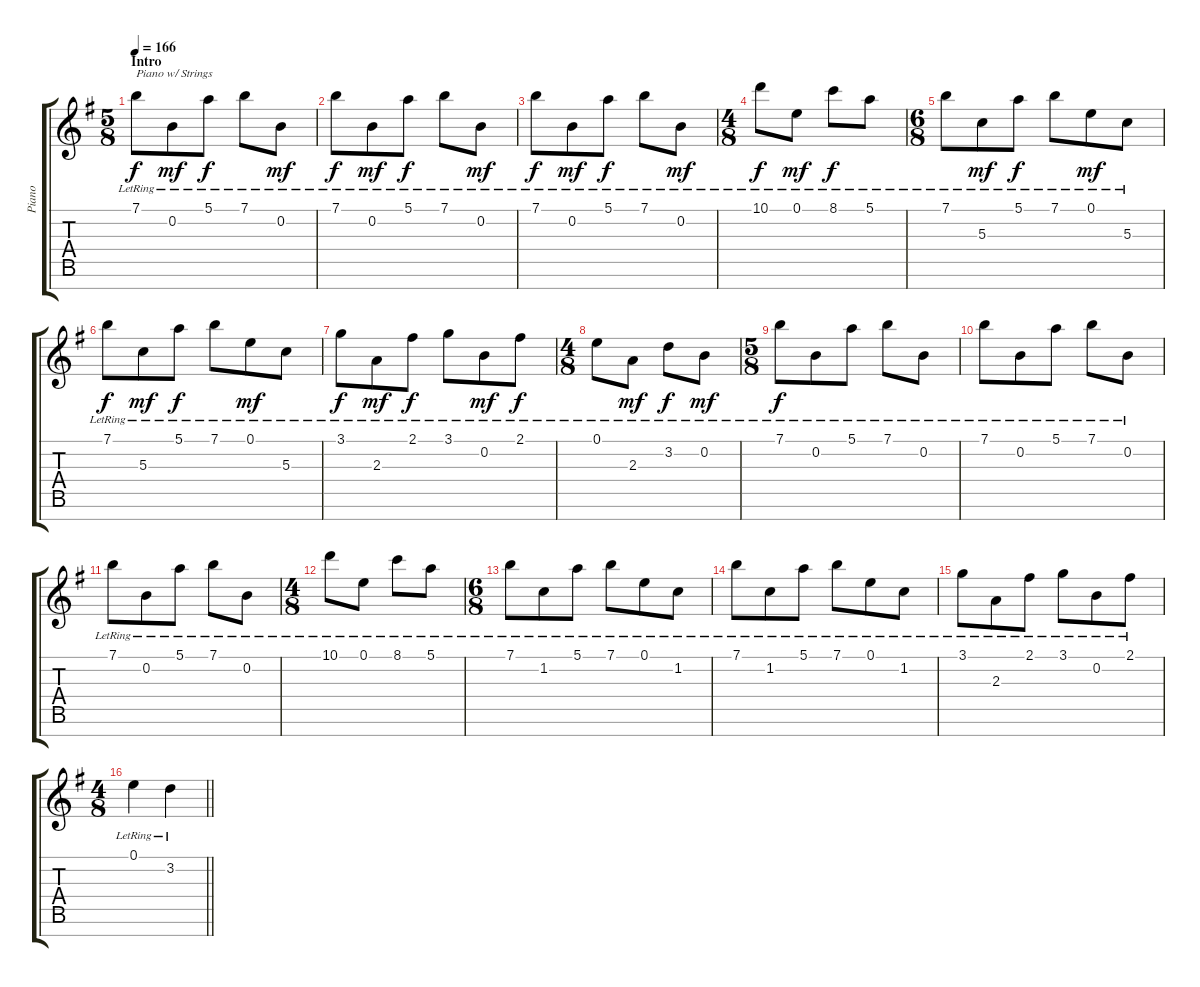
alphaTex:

\track ("Piano" "Piano") {instrument acousticgrandpiano}
\staff {score tabs}
\tuning (E5 B4 G4 D4 A3 E3 B2) {hide}
\ts (5 8)
\section ("" "Intro")
\tempo 166
\clef g2
\ks g
7.1{lr}.8{txt "Piano w/ Strings" dy f instrument acousticgrandpiano} 0.2{lr}.8{dy mf} 5.1{lr}.8{dy f} 7.1{lr}.8 0.2{lr}.8{dy mf} |
7.1{lr}.8{dy f} 0.2{lr}.8{dy mf} 5.1{lr}.8{dy f} 7.1{lr}.8 0.2{lr}.8{dy mf} |
7.1{lr}.8{dy f} 0.2{lr}.8{dy mf} 5.1{lr}.8{dy f} 7.1{lr}.8 0.2{lr}.8{dy mf} |
\ts (4 8)
10.1{lr}.8{dy f} 0.1{lr}.8{dy mf} 8.1{lr}.8{dy f} 5.1{lr}.8 |
\ts (6 8)
7.1{lr}.8 5.3{lr}.8{dy mf} 5.1{lr}.8{dy f} 7.1{lr}.8 0.1{lr}.8{dy mf} 5.3{lr}.8 |
7.1{lr}.8{dy f} 5.3{lr}.8{dy mf} 5.1{lr}.8{dy f} 7.1{lr}.8 0.1{lr}.8{dy mf} 5.3{lr}.8 |
3.1{lr}.8{dy f} 2.3{lr}.8{dy mf} 2.1{lr}.8{dy f} 3.1{lr}.8 0.2{lr}.8{dy mf} 2.1{lr}.8{dy f} |
\ts (4 8)
0.1{lr}.8 2.3{lr}.8{dy mf} 3.2{lr}.8{dy f} 0.2{lr}.8{dy mf} |
\ts (5 8)
7.1{lr}.8{dy f} 0.2{lr}.8 5.1{lr}.8 7.1{lr}.8 0.2{lr}.8 |
7.1{lr}.8 0.2{lr}.8 5.1{lr}.8 7.1{lr}.8 0.2{lr}.8 |
7.1{lr}.8 0.2{lr}.8 5.1{lr}.8 7.1{lr}.8 0.2{lr}.8 |
\ts (4 8)
10.1{lr}.8 0.1{lr}.8 8.1{lr}.8 5.1{lr}.8 |
\ts (6 8)
7.1{lr}.8 1.2{lr}.8 5.1{lr}.8 7.1{lr}.8 0.1{lr}.8 1.2{lr}.8 |
7.1{lr}.8 1.2{lr}.8 5.1{lr}.8 7.1{lr}.8 0.1{lr}.8 1.2{lr}.8 |
3.1{lr}.8 2.3{lr}.8 2.1{lr}.8 3.1{lr}.8 0.2{lr}.8 2.1{lr}.8 |
\ts (4 8)
\barLineRight lightlight
0.1{lr}.4 3.2{lr}.4
